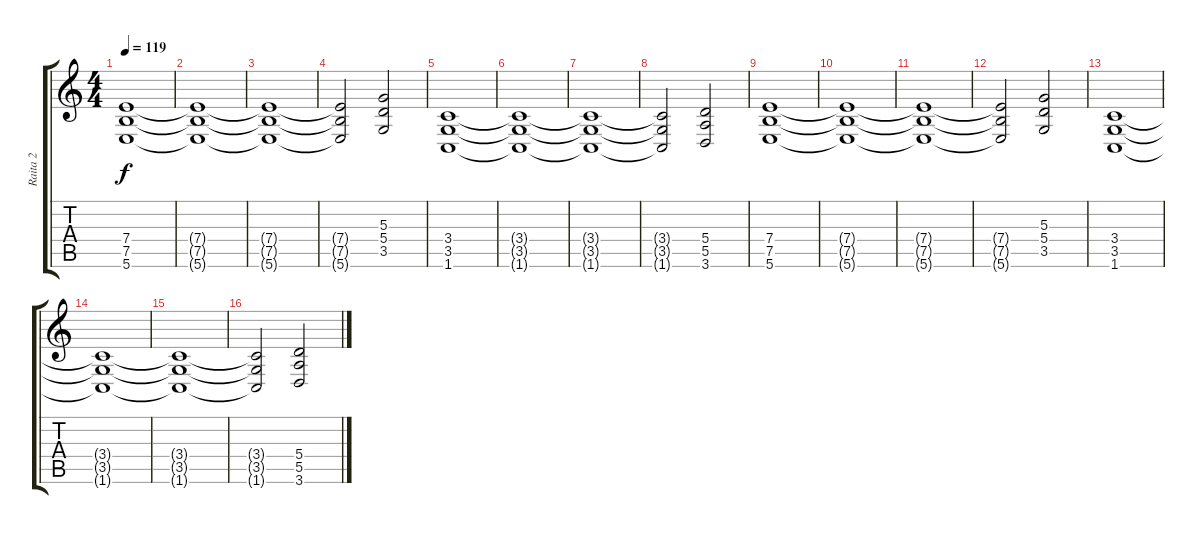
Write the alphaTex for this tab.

\track ("Raita 2" "Raita 2") {instrument distortionguitar}
\staff {score tabs}
\tuning (B3 G3 D3 A2 E2 B1) {hide}
\ts (4 4)
\tempo 119
\clef g2
\ks c
(7.4 7.5 5.6).1{dy f} |
(7.4{t} 7.5{t} 5.6{t}).1 |
(7.4{t} 7.5{t} 5.6{t}).1 |
(7.4{t} 7.5{t} 5.6{t}).2 (5.3 5.4 3.5).2 |
(3.4 3.5 1.6).1 |
(3.4{t} 3.5{t} 1.6{t}).1 |
(3.4{t} 3.5{t} 1.6{t}).1 |
(3.4{t} 3.5{t} 1.6{t}).2 (5.4 5.5 3.6).2 |
(7.4 7.5 5.6).1 |
(7.4{t} 7.5{t} 5.6{t}).1 |
(7.4{t} 7.5{t} 5.6{t}).1 |
(7.4{t} 7.5{t} 5.6{t}).2 (5.3 5.4 3.5).2 |
(3.4 3.5 1.6).1 |
(3.4{t} 3.5{t} 1.6{t}).1 |
(3.4{t} 3.5{t} 1.6{t}).1 |
(3.4{t} 3.5{t} 1.6{t}).2 (5.4 5.5 3.6).2
